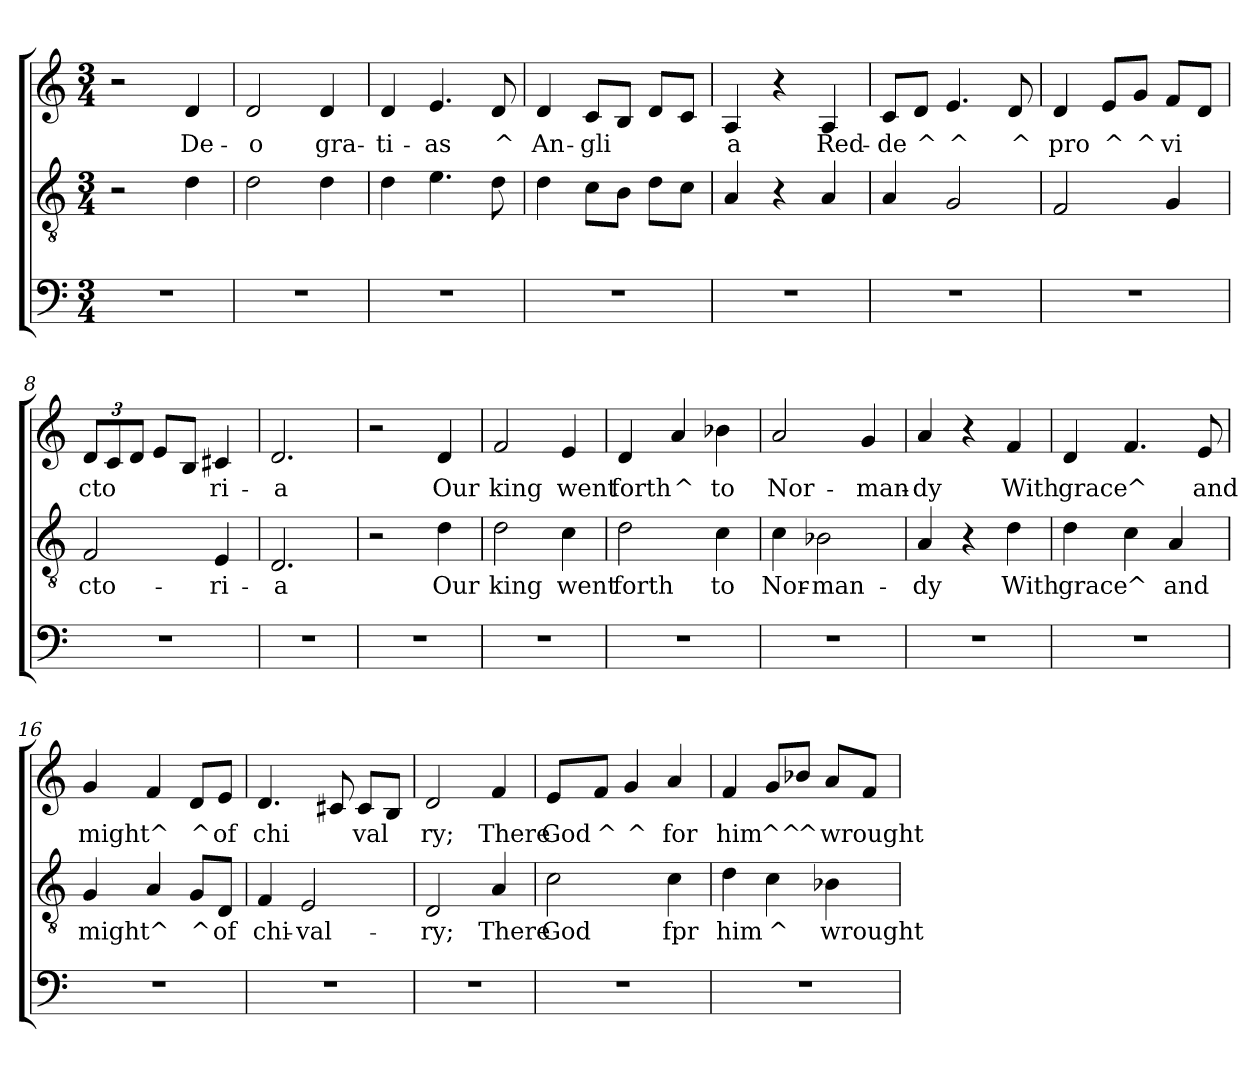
**kern	**kern	**text	**kern	**text
*part1	*part1	*part1	*part1	*part1
*staff3	*staff2	*staff2	*staff1	*staff1
*clefF4	*clefGv2	*	*clefG2	*
*M3/4	*M3/4	*	*M3/4	*
=1	=1	=1	=1	=1
2.r	2r	.	2r	.
!	!	!LO:LY:b	!	!LO:LY:b
.	4d\	.	4d/	De-
=2	=2	=2	=2	=2
!	!	!LO:LY:b	!	!LO:LY:b
2.r	2d\	.	2d/	-o
!	!	!LO:LY:b	!	!LO:LY:b
.	4d\	.	4d/	gra-
=3	=3	=3	=3	=3
!	!	!LO:LY:b	!	!LO:LY:b
2.r	4d\	.	4d/	-ti-
!	!	!LO:LY:b	!	!LO:LY:b
.	4.e\	.	4.e/	-as
!	!	!LO:LY:b	!	!LO:LY:b
.	8d\	.	8d/	^
=4	=4	=4	=4	=4
!	!	!LO:LY:b	!	!LO:LY:b
2.r	4d\	.	4d/	An-
!	!	!LO:LY:b	!	!LO:LY:b
.	8cL	.	8cL	-gli
!	!	!LO:LY:b	!	!LO:LY:b
.	8BJ	.	8BJ	.
!	!	!LO:LY:b	!	!LO:LY:b
.	8dL	.	8dL	.
!	!	!LO:LY:b	!	!LO:LY:b
.	8cJ	.	8cJ	.
=5	=5	=5	=5	=5
!	!	!LO:LY:b	!	!LO:LY:b
2.r	4A/	.	4A/	-a
.	4r	.	4r	.
!	!	!LO:LY:b	!	!LO:LY:b
.	4A/	.	4A/	Red-
=6	=6	=6	=6	=6
!	!	!LO:LY:b	!	!LO:LY:b
2.r	4A/	.	8cL	-de
!	!	!	!	!LO:LY:b
.	.	.	8dJ	^
!	!	!LO:LY:b	!	!LO:LY:b
.	2G/	.	4.e/	^
!	!	!	!	!LO:LY:b
.	.	.	8d/	^
=7	=7	=7	=7	=7
!	!	!LO:LY:b	!	!LO:LY:b
2.r	2F/	.	4d/	pro
!	!	!	!	!LO:LY:b
.	.	.	8eL	^
!	!	!	!	!LO:LY:b
.	.	.	8gJ	^
!	!	!LO:LY:b	!	!LO:LY:b
.	4G/	.	8fL	vi
!	!	!	!	!LO:LY:b
.	.	.	8dJ	.
!!LO:LB:g=z
=8	=8	=8	=8	=8
!	!	!LO:LY:b	!	!LO:LY:b
2.r	2F/	-cto-	12dL	-cto
!	!	!	!	!LO:LY:b
.	.	.	12c	.
!	!	!	!	!LO:LY:b
.	.	.	12dJ	.
!	!	!	!	!LO:LY:b
.	.	.	8eL	.
!	!	!	!	!LO:LY:b
.	.	.	8BJ	.
!	!	!LO:LY:b	!	!LO:LY:b
.	4E/	-ri-	4c#X/	-ri-
=9	=9	=9	=9	=9
!	!	!LO:LY:b	!	!LO:LY:b
2.r	2.D/	-a	2.d/	-a
=10	=10	=10	=10	=10
2.r	2r	.	2r	.
!	!	!LO:LY:b	!	!LO:LY:b
.	4d\	Our	4d/	Our
=11	=11	=11	=11	=11
!	!	!LO:LY:b	!	!LO:LY:b
2.r	2d\	king	2f/	king
!	!	!LO:LY:b	!	!LO:LY:b
.	4c\	went	4e/	went
=12	=12	=12	=12	=12
!	!	!LO:LY:b	!	!LO:LY:b
2.r	2d\	forth	4d/	forth
!	!	!	!	!LO:LY:b
.	.	.	4a/	^
!	!	!LO:LY:b	!	!LO:LY:b
.	4c\	to	4b-X\	to
=13	=13	=13	=13	=13
!	!	!LO:LY:b	!	!LO:LY:b
2.r	4c\	Nor-	2a/	Nor-
!	!	!LO:LY:b	!	!
.	2B-X\	-man-	.	.
!	!	!	!	!LO:LY:b
.	.	.	4g/	-man-
=14	=14	=14	=14	=14
!	!	!LO:LY:b	!	!LO:LY:b
2.r	4A/	-dy	4a/	-dy
.	4r	.	4r	.
!	!	!LO:LY:b	!	!LO:LY:b
.	4d\	With	4f/	With
!!LO:LB:g=z
=15	=15	=15	=15	=15
!	!	!LO:LY:b	!	!LO:LY:b
2.r	4d\	grace	4d/	grace
!	!	!LO:LY:b	!	!LO:LY:b
.	4c\	^	4.f/	^
!	!	!LO:LY:b	!	!
.	4A/	and	.	.
!	!	!	!	!LO:LY:b
.	.	.	8e/	and
=16	=16	=16	=16	=16
!	!	!LO:LY:b	!	!LO:LY:b
2.r	4G/	might	4g/	might
!	!	!LO:LY:b	!	!LO:LY:b
.	4A/	^	4f/	^
!	!	!LO:LY:b	!	!LO:LY:b
.	8GL	^	8dL	^
!	!	!LO:LY:b	!	!LO:LY:b
.	8DJ	of	8eJ	of
=17	=17	=17	=17	=17
!	!	!LO:LY:b	!	!LO:LY:b
2.r	4F/	chi-	4.d/	chi
!	!	!LO:LY:b	!	!
.	2E/	-val-	.	.
!	!	!	!	!LO:LY:b
.	.	.	8c#X/	.
!	!	!	!	!LO:LY:b
.	.	.	8c#L	-val
!	!	!	!	!LO:LY:b
.	.	.	8BJ	.
=18	=18	=18	=18	=18
!	!	!LO:LY:b	!	!LO:LY:b
2.r	2D/	-ry;	2d/	-ry;
!	!	!LO:LY:b	!	!LO:LY:b
.	4A/	There	4f/	There
=19	=19	=19	=19	=19
!	!	!LO:LY:b	!	!LO:LY:b
2.r	2c\	God	8eL	God
!	!	!	!	!LO:LY:b
.	.	.	8fJ	^
!	!	!	!	!LO:LY:b
.	.	.	4g/	^
!	!	!LO:LY:b	!	!LO:LY:b
.	4c\	fpr	4a/	for
!!LO:LB:g=z
=20	=20	=20	=20	=20
!	!	!LO:LY:b	!	!LO:LY:b
2.r	4d\	him	4f/	him
!	!	!LO:LY:b	!	!LO:LY:b
.	4c\	^	8gL	^^
!	!	!	!	!LO:LY:b
.	.	.	8b-XJ	^
!	!	!LO:LY:b	!	!LO:LY:b
.	4B-X\	wrought	8aL	wrought
!	!	!	!	!LO:LY:b
.	.	.	8fJ	.
=	=	=	=	=
*-	*-	*-	*-	*-
